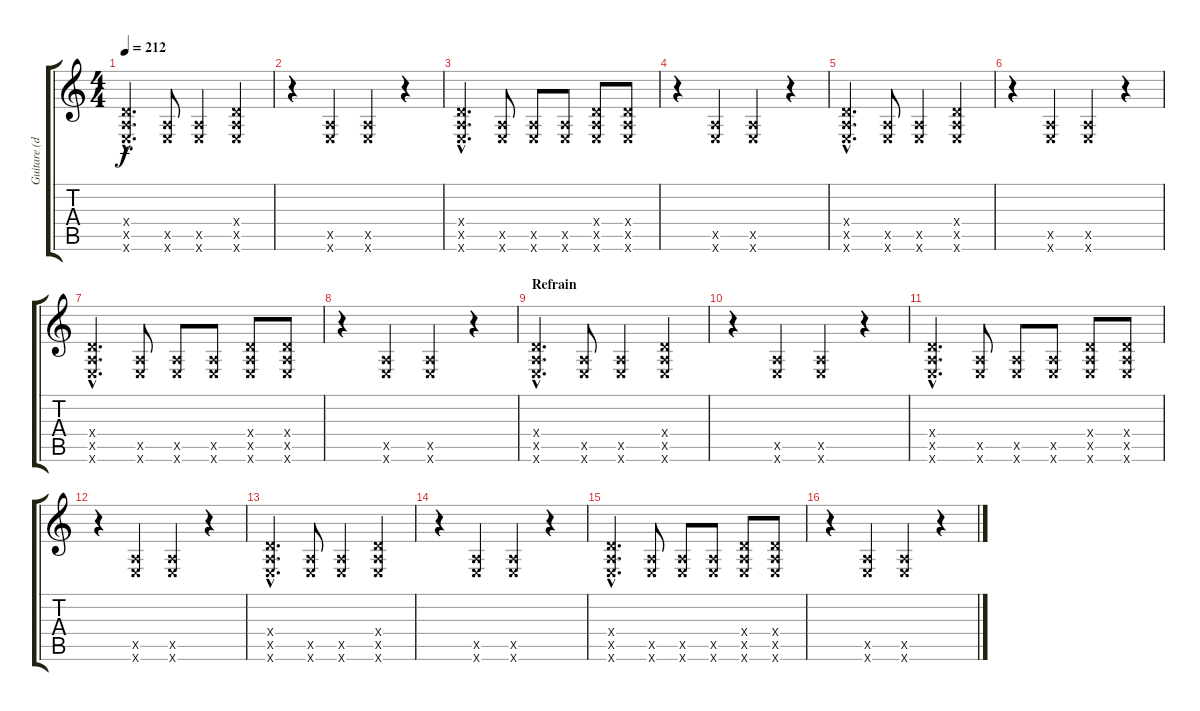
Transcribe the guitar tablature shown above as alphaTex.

\track ("Guitare (dead notes)" "Guitare (d") {instrument electricguitarmuted}
\staff {score tabs}
\tuning (E4 B3 G3 D3 A2 E2) {hide}
\ts (4 4)
\tempo 212
\clef g2
\ks c
(0.4{hac x} 0.5{hac x} 0.6{hac x}).4{d dy f} (0.5{x} 0.6{x}).8 (0.5{x} 0.6{x}).4 (0.4{x} 0.5{x} 0.6{x}).4 |
r.4 (0.5{x} 0.6{x}).4 (0.5{x} 0.6{x}).4 r.4 |
(0.4{hac x} 0.5{hac x} 0.6{hac x}).4{d} (0.5{x} 0.6{x}).8 (0.5{x} 0.6{x}).8 (0.5{x} 0.6{x}).8 (0.4{x} 0.5{x} 0.6{x}).8 (0.4{x} 0.5{x} 0.6{x}).8 |
r.4 (0.5{x} 0.6{x}).4 (0.5{x} 0.6{x}).4 r.4 |
(0.4{hac x} 0.5{hac x} 0.6{hac x}).4{d} (0.5{x} 0.6{x}).8 (0.5{x} 0.6{x}).4 (0.4{x} 0.5{x} 0.6{x}).4 |
r.4 (0.5{x} 0.6{x}).4 (0.5{x} 0.6{x}).4 r.4 |
(0.4{hac x} 0.5{hac x} 0.6{hac x}).4{d} (0.5{x} 0.6{x}).8 (0.5{x} 0.6{x}).8 (0.5{x} 0.6{x}).8 (0.4{x} 0.5{x} 0.6{x}).8 (0.4{x} 0.5{x} 0.6{x}).8 |
r.4 (0.5{x} 0.6{x}).4 (0.5{x} 0.6{x}).4 r.4 |
\section ("" "Refrain")
(0.4{hac x} 0.5{hac x} 0.6{hac x}).4{d} (0.5{x} 0.6{x}).8 (0.5{x} 0.6{x}).4 (0.4{x} 0.5{x} 0.6{x}).4 |
r.4 (0.5{x} 0.6{x}).4 (0.5{x} 0.6{x}).4 r.4 |
(0.4{hac x} 0.5{hac x} 0.6{hac x}).4{d} (0.5{x} 0.6{x}).8 (0.5{x} 0.6{x}).8 (0.5{x} 0.6{x}).8 (0.4{x} 0.5{x} 0.6{x}).8 (0.4{x} 0.5{x} 0.6{x}).8 |
r.4 (0.5{x} 0.6{x}).4 (0.5{x} 0.6{x}).4 r.4 |
(0.4{hac x} 0.5{hac x} 0.6{hac x}).4{d} (0.5{x} 0.6{x}).8 (0.5{x} 0.6{x}).4 (0.4{x} 0.5{x} 0.6{x}).4 |
r.4 (0.5{x} 0.6{x}).4 (0.5{x} 0.6{x}).4 r.4 |
(0.4{hac x} 0.5{hac x} 0.6{hac x}).4{d} (0.5{x} 0.6{x}).8 (0.5{x} 0.6{x}).8 (0.5{x} 0.6{x}).8 (0.4{x} 0.5{x} 0.6{x}).8 (0.4{x} 0.5{x} 0.6{x}).8 |
r.4 (0.5{x} 0.6{x}).4 (0.5{x} 0.6{x}).4 r.4
